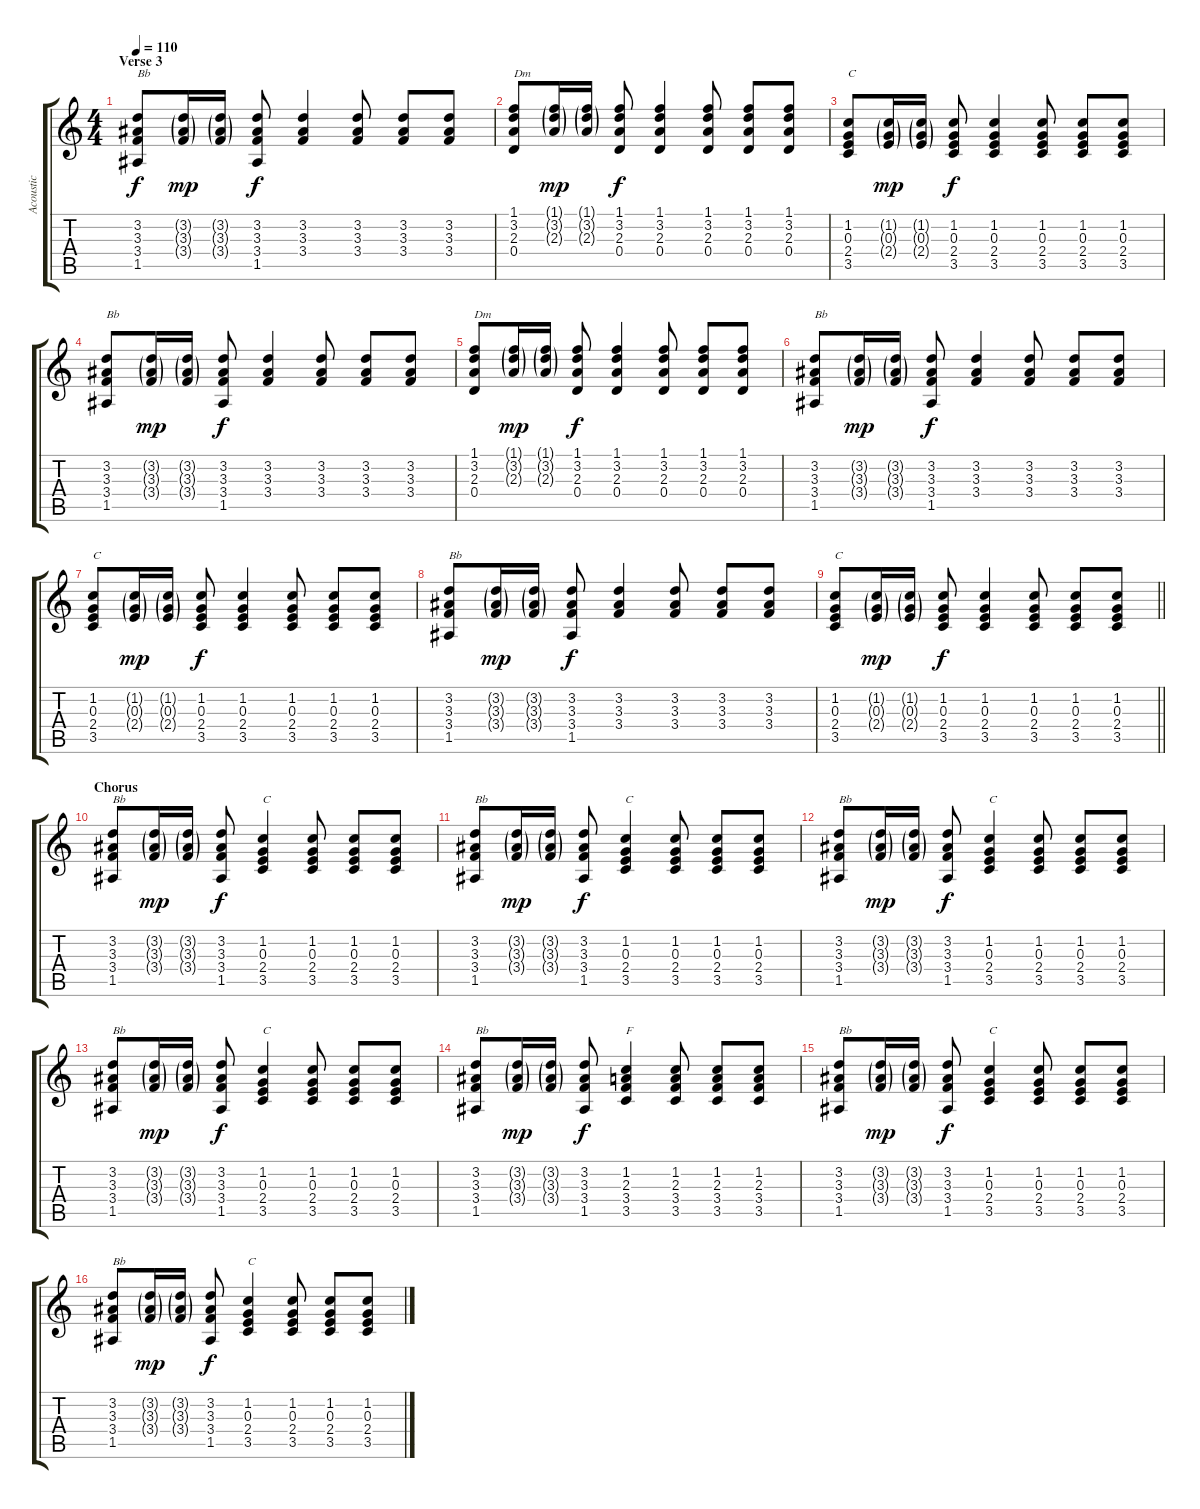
\track ("Acoustic" "Acoustic") {instrument acousticguitarsteel}
\staff {score tabs}
\tuning (E4 B3 G3 D3 A2 E2) {hide}
\ts (4 4)
\section ("" "Verse 3")
\tempo 110
\clef g2
\ks c
(3.2 3.3 3.4 1.5).8{txt "Bb" dy f} (3.2{g} 3.3{g} 3.4{g}).16{dy mp} (3.2{g} 3.3{g} 3.4{g}).16 (3.2 3.3 3.4 1.5).8{dy f} (3.2 3.3 3.4).4 (3.2 3.3 3.4).8 (3.2 3.3 3.4).8 (3.2 3.3 3.4).8 |
(1.1 3.2 2.3 0.4).8{txt "Dm"} (1.1{g} 3.2{g} 2.3{g}).16{dy mp} (1.1{g} 3.2{g} 2.3{g}).16 (1.1 3.2 2.3 0.4).8{dy f} (1.1 3.2 2.3 0.4).4 (1.1 3.2 2.3 0.4).8 (1.1 3.2 2.3 0.4).8 (1.1 3.2 2.3 0.4).8 |
(1.2 0.3 2.4 3.5).8{txt "C"} (1.2{g} 0.3{g} 2.4{g}).16{dy mp} (1.2{g} 0.3{g} 2.4{g}).16 (1.2 0.3 2.4 3.5).8{dy f} (1.2 0.3 2.4 3.5).4 (1.2 0.3 2.4 3.5).8 (1.2 0.3 2.4 3.5).8 (1.2 0.3 2.4 3.5).8 |
(3.2 3.3 3.4 1.5).8{txt "Bb"} (3.2{g} 3.3{g} 3.4{g}).16{dy mp} (3.2{g} 3.3{g} 3.4{g}).16 (3.2 3.3 3.4 1.5).8{dy f} (3.2 3.3 3.4).4 (3.2 3.3 3.4).8 (3.2 3.3 3.4).8 (3.2 3.3 3.4).8 |
(1.1 3.2 2.3 0.4).8{txt "Dm"} (1.1{g} 3.2{g} 2.3{g}).16{dy mp} (1.1{g} 3.2{g} 2.3{g}).16 (1.1 3.2 2.3 0.4).8{dy f} (1.1 3.2 2.3 0.4).4 (1.1 3.2 2.3 0.4).8 (1.1 3.2 2.3 0.4).8 (1.1 3.2 2.3 0.4).8 |
(3.2 3.3 3.4 1.5).8{txt "Bb"} (3.2{g} 3.3{g} 3.4{g}).16{dy mp} (3.2{g} 3.3{g} 3.4{g}).16 (3.2 3.3 3.4 1.5).8{dy f} (3.2 3.3 3.4).4 (3.2 3.3 3.4).8 (3.2 3.3 3.4).8 (3.2 3.3 3.4).8 |
(1.2 0.3 2.4 3.5).8{txt "C"} (1.2{g} 0.3{g} 2.4{g}).16{dy mp} (1.2{g} 0.3{g} 2.4{g}).16 (1.2 0.3 2.4 3.5).8{dy f} (1.2 0.3 2.4 3.5).4 (1.2 0.3 2.4 3.5).8 (1.2 0.3 2.4 3.5).8 (1.2 0.3 2.4 3.5).8 |
(3.2 3.3 3.4 1.5).8{txt "Bb"} (3.2{g} 3.3{g} 3.4{g}).16{dy mp} (3.2{g} 3.3{g} 3.4{g}).16 (3.2 3.3 3.4 1.5).8{dy f} (3.2 3.3 3.4).4 (3.2 3.3 3.4).8 (3.2 3.3 3.4).8 (3.2 3.3 3.4).8 |
\barLineRight lightlight
(1.2 0.3 2.4 3.5).8{txt "C"} (1.2{g} 0.3{g} 2.4{g}).16{dy mp} (1.2{g} 0.3{g} 2.4{g}).16 (1.2 0.3 2.4 3.5).8{dy f} (1.2 0.3 2.4 3.5).4 (1.2 0.3 2.4 3.5).8 (1.2 0.3 2.4 3.5).8 (1.2 0.3 2.4 3.5).8 |
\section ("" "Chorus")
(3.2 3.3 3.4 1.5).8{txt "Bb"} (3.2{g} 3.3{g} 3.4{g}).16{dy mp} (3.2{g} 3.3{g} 3.4{g}).16 (3.2 3.3 3.4 1.5).8{dy f} (1.2 0.3 2.4 3.5).4{txt "C"} (1.2 0.3 2.4 3.5).8 (1.2 0.3 2.4 3.5).8 (1.2 0.3 2.4 3.5).8 |
(3.2 3.3 3.4 1.5).8{txt "Bb"} (3.2{g} 3.3{g} 3.4{g}).16{dy mp} (3.2{g} 3.3{g} 3.4{g}).16 (3.2 3.3 3.4 1.5).8{dy f} (1.2 0.3 2.4 3.5).4{txt "C"} (1.2 0.3 2.4 3.5).8 (1.2 0.3 2.4 3.5).8 (1.2 0.3 2.4 3.5).8 |
(3.2 3.3 3.4 1.5).8{txt "Bb"} (3.2{g} 3.3{g} 3.4{g}).16{dy mp} (3.2{g} 3.3{g} 3.4{g}).16 (3.2 3.3 3.4 1.5).8{dy f} (1.2 0.3 2.4 3.5).4{txt "C"} (1.2 0.3 2.4 3.5).8 (1.2 0.3 2.4 3.5).8 (1.2 0.3 2.4 3.5).8 |
(3.2 3.3 3.4 1.5).8{txt "Bb"} (3.2{g} 3.3{g} 3.4{g}).16{dy mp} (3.2{g} 3.3{g} 3.4{g}).16 (3.2 3.3 3.4 1.5).8{dy f} (1.2 0.3 2.4 3.5).4{txt "C"} (1.2 0.3 2.4 3.5).8 (1.2 0.3 2.4 3.5).8 (1.2 0.3 2.4 3.5).8 |
(3.2 3.3 3.4 1.5).8{txt "Bb"} (3.2{g} 3.3{g} 3.4{g}).16{dy mp} (3.2{g} 3.3{g} 3.4{g}).16 (3.2 3.3 3.4 1.5).8{dy f} (1.2 2.3 3.4 3.5).4{txt "F"} (1.2 2.3 3.4 3.5).8 (1.2 2.3 3.4 3.5).8 (1.2 2.3 3.4 3.5).8 |
(3.2 3.3 3.4 1.5).8{txt "Bb"} (3.2{g} 3.3{g} 3.4{g}).16{dy mp} (3.2{g} 3.3{g} 3.4{g}).16 (3.2 3.3 3.4 1.5).8{dy f} (1.2 0.3 2.4 3.5).4{txt "C"} (1.2 0.3 2.4 3.5).8 (1.2 0.3 2.4 3.5).8 (1.2 0.3 2.4 3.5).8 |
(3.2 3.3 3.4 1.5).8{txt "Bb"} (3.2{g} 3.3{g} 3.4{g}).16{dy mp} (3.2{g} 3.3{g} 3.4{g}).16 (3.2 3.3 3.4 1.5).8{dy f} (1.2 0.3 2.4 3.5).4{txt "C"} (1.2 0.3 2.4 3.5).8 (1.2 0.3 2.4 3.5).8 (1.2 0.3 2.4 3.5).8
